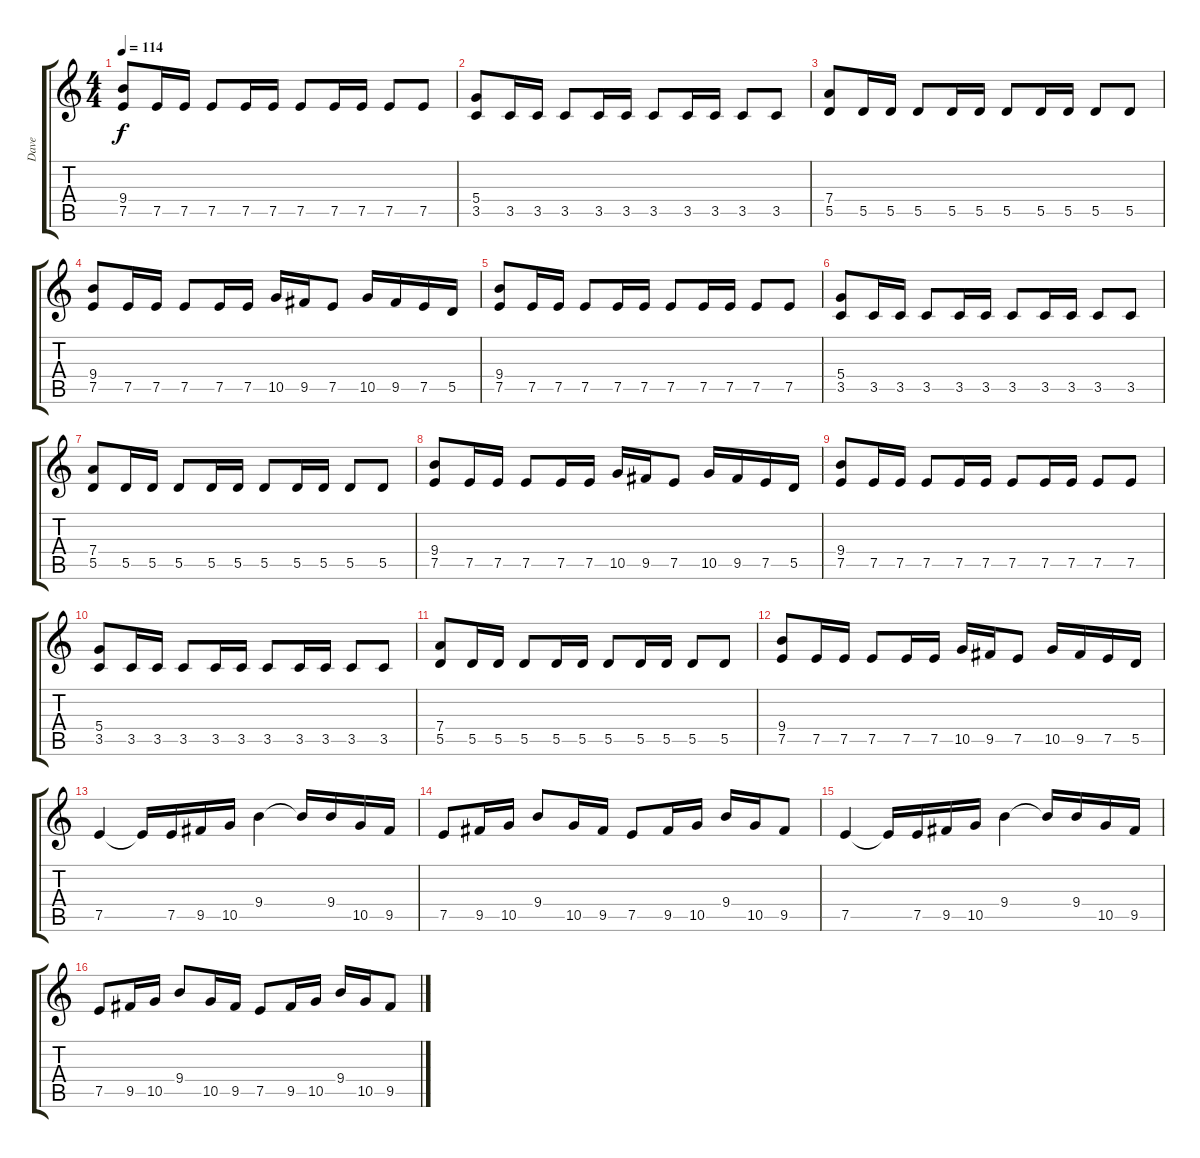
\track ("Dave" "Dave") {instrument distortionguitar}
\staff {score tabs}
\tuning (E4 B3 G3 D3 A2 E2) {hide}
\ts (4 4)
\tempo 114
\clef g2
\ks c
(9.4 7.5).8{dy f} 7.5.16 7.5.16 7.5.8 7.5.16 7.5.16 7.5.8 7.5.16 7.5.16 7.5.8 7.5.8 |
(5.4 3.5).8 3.5.16 3.5.16 3.5.8 3.5.16 3.5.16 3.5.8 3.5.16 3.5.16 3.5.8 3.5.8 |
(7.4 5.5).8 5.5.16 5.5.16 5.5.8 5.5.16 5.5.16 5.5.8 5.5.16 5.5.16 5.5.8 5.5.8 |
(9.4 7.5).8 7.5.16 7.5.16 7.5.8 7.5.16 7.5.16 10.5.16 9.5.16 7.5.8 10.5.16 9.5.16 7.5.16 5.5.16 |
(9.4 7.5).8 7.5.16 7.5.16 7.5.8 7.5.16 7.5.16 7.5.8 7.5.16 7.5.16 7.5.8 7.5.8 |
(5.4 3.5).8 3.5.16 3.5.16 3.5.8 3.5.16 3.5.16 3.5.8 3.5.16 3.5.16 3.5.8 3.5.8 |
(7.4 5.5).8 5.5.16 5.5.16 5.5.8 5.5.16 5.5.16 5.5.8 5.5.16 5.5.16 5.5.8 5.5.8 |
(9.4 7.5).8 7.5.16 7.5.16 7.5.8 7.5.16 7.5.16 10.5.16 9.5.16 7.5.8 10.5.16 9.5.16 7.5.16 5.5.16 |
(9.4 7.5).8 7.5.16 7.5.16 7.5.8 7.5.16 7.5.16 7.5.8 7.5.16 7.5.16 7.5.8 7.5.8 |
(5.4 3.5).8 3.5.16 3.5.16 3.5.8 3.5.16 3.5.16 3.5.8 3.5.16 3.5.16 3.5.8 3.5.8 |
(7.4 5.5).8 5.5.16 5.5.16 5.5.8 5.5.16 5.5.16 5.5.8 5.5.16 5.5.16 5.5.8 5.5.8 |
(9.4 7.5).8 7.5.16 7.5.16 7.5.8 7.5.16 7.5.16 10.5.16 9.5.16 7.5.8 10.5.16 9.5.16 7.5.16 5.5.16 |
7.5.4 7.5{t}.16 7.5.16 9.5.16 10.5.16 9.4.4 9.4{t}.16 9.4.16 10.5.16 9.5.16 |
7.5.8 9.5.16 10.5.16 9.4.8 10.5.16 9.5.16 7.5.8 9.5.16 10.5.16 9.4.16 10.5.16 9.5.8 |
7.5.4 7.5{t}.16 7.5.16 9.5.16 10.5.16 9.4.4 9.4{t}.16 9.4.16 10.5.16 9.5.16 |
7.5.8 9.5.16 10.5.16 9.4.8 10.5.16 9.5.16 7.5.8 9.5.16 10.5.16 9.4.16 10.5.16 9.5.8
